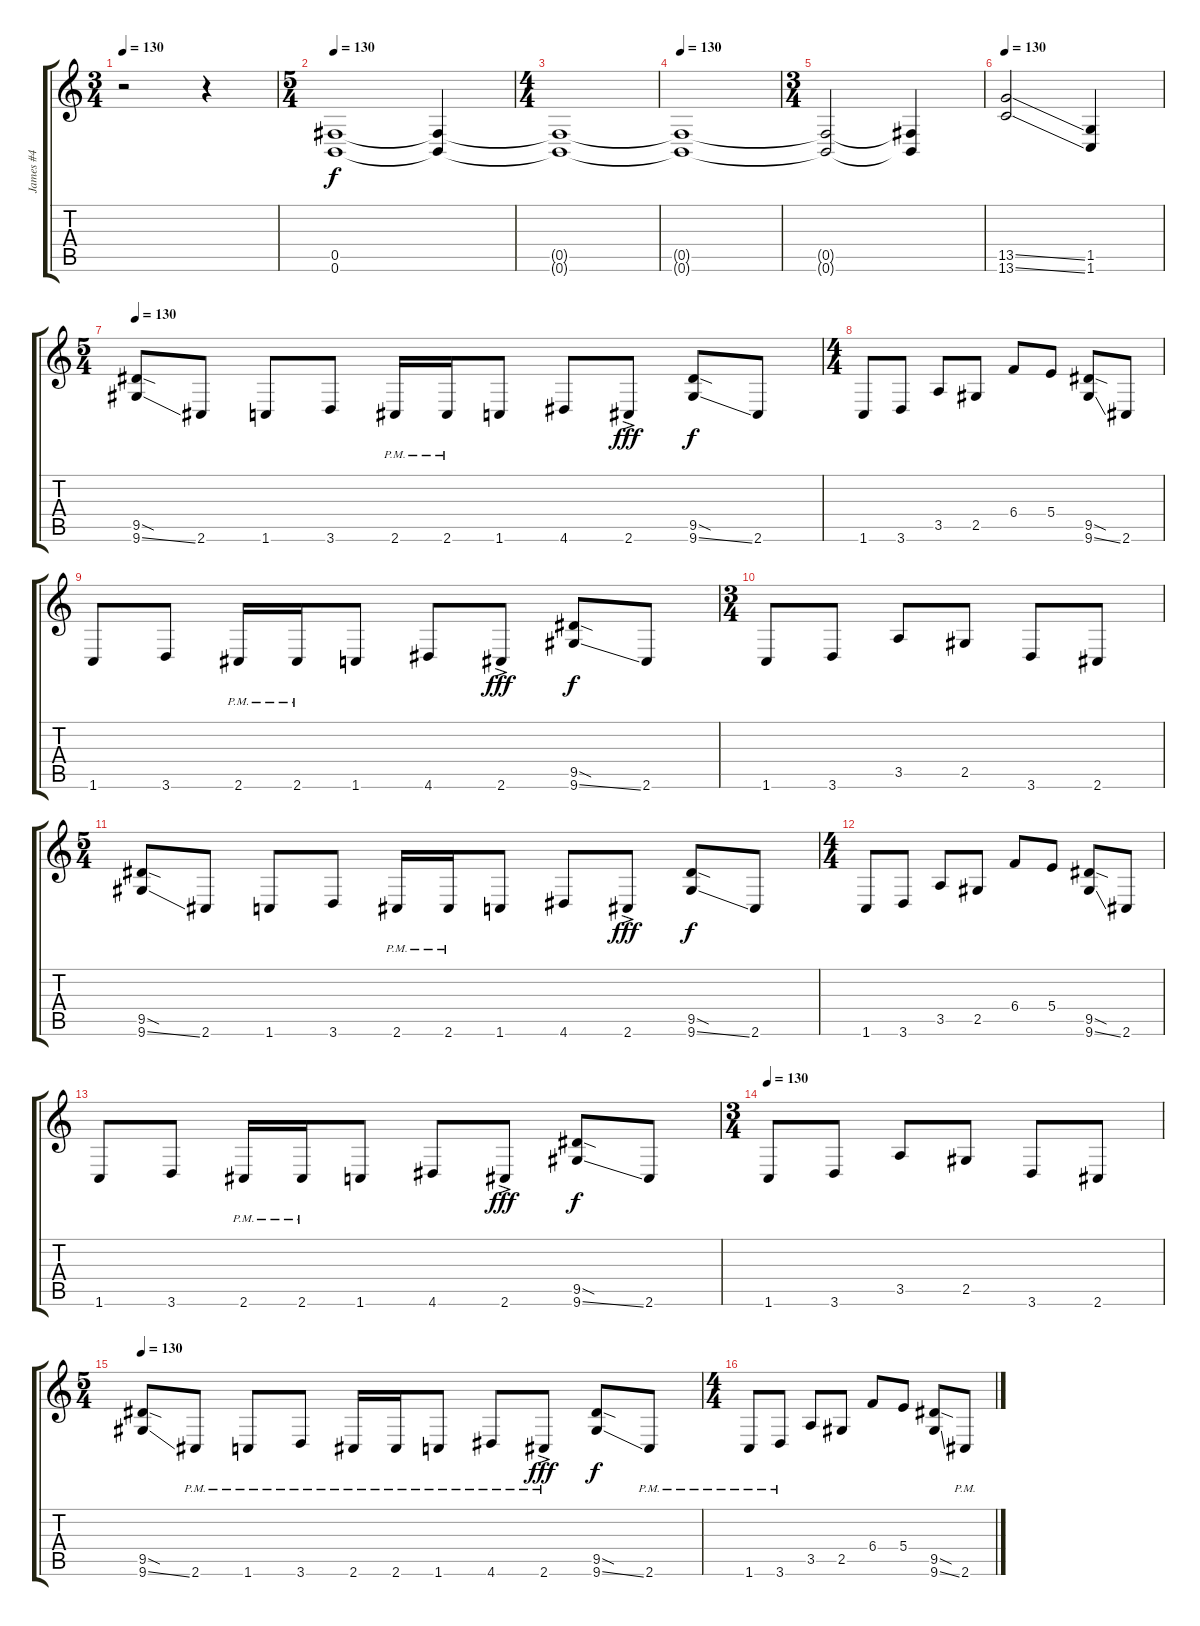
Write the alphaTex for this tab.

\track ("James #4" "James #4") {instrument distortionguitar}
\staff {score tabs}
\tuning (Db4 Ab3 E3 B2 Gb2 B1) {hide}
\ts (3 4)
\tempo 130
\clef g2
\ks c
r.2{dy f} r.4 |
\ts (5 4)
\tempo 130
(0.5 0.6).1{volume 13 balance 2 instrument distortionguitar} (0.5{t} 0.6{t}).4 |
\ts (4 4)
(0.5{t} 0.6{t}).1 |
\tempo 130
(0.5{t} 0.6{t}).1 |
\ts (3 4)
(0.5{t} 0.6{t}).2 (0.5{t} 0.6{t}).4 |
\tempo 130
(13.5{ss} 13.6{ss}).2 (1.5 1.6).4 |
\ts (5 4)
\tempo 130
(9.5{sod} 9.6{ss}).8 2.6.8 1.6.8 3.6.8 2.6{pm}.16 2.6{pm}.16 1.6.8 4.6.8 2.6{ac}.8{dy fff} (9.5{sod} 9.6{ss}).8{dy f} 2.6.8 |
\ts (4 4)
1.6.8 3.6.8 3.5.8 2.5.8 6.4.8 5.4.8 (9.5{sod} 9.6{ss}).8 2.6.8 |
1.6.8 3.6.8 2.6{pm}.16 2.6{pm}.16 1.6.8 4.6.8 2.6{ac}.8{dy fff} (9.5{sod} 9.6{ss}).8{dy f} 2.6.8 |
\ts (3 4)
1.6.8 3.6.8 3.5.8 2.5.8 3.6.8 2.6.8 |
\ts (5 4)
(9.5{sod} 9.6{ss}).8 2.6.8 1.6.8 3.6.8 2.6{pm}.16 2.6{pm}.16 1.6.8 4.6.8 2.6{ac}.8{dy fff} (9.5{sod} 9.6{ss}).8{dy f} 2.6.8 |
\ts (4 4)
1.6.8 3.6.8 3.5.8 2.5.8 6.4.8 5.4.8 (9.5{sod} 9.6{ss}).8 2.6.8 |
1.6.8 3.6.8 2.6{pm}.16 2.6{pm}.16 1.6.8 4.6.8 2.6{ac}.8{dy fff} (9.5{sod} 9.6{ss}).8{dy f} 2.6.8 |
\ts (3 4)
\tempo 130
1.6.8 3.6.8 3.5.8 2.5.8 3.6.8 2.6.8 |
\ts (5 4)
\tempo 130
(9.5{sod} 9.6{ss}).8 2.6{pm}.8 1.6{pm}.8 3.6{pm}.8 2.6{pm}.16 2.6{pm}.16 1.6{pm}.8 4.6{pm}.8 2.6{ac pm}.8{dy fff} (9.5{sod} 9.6{ss}).8{dy f} 2.6{pm}.8 |
\ts (4 4)
1.6{pm}.8 3.6{pm}.8 3.5.8 2.5.8 6.4.8 5.4.8 (9.5{sod} 9.6{ss}).8 2.6{pm}.8
